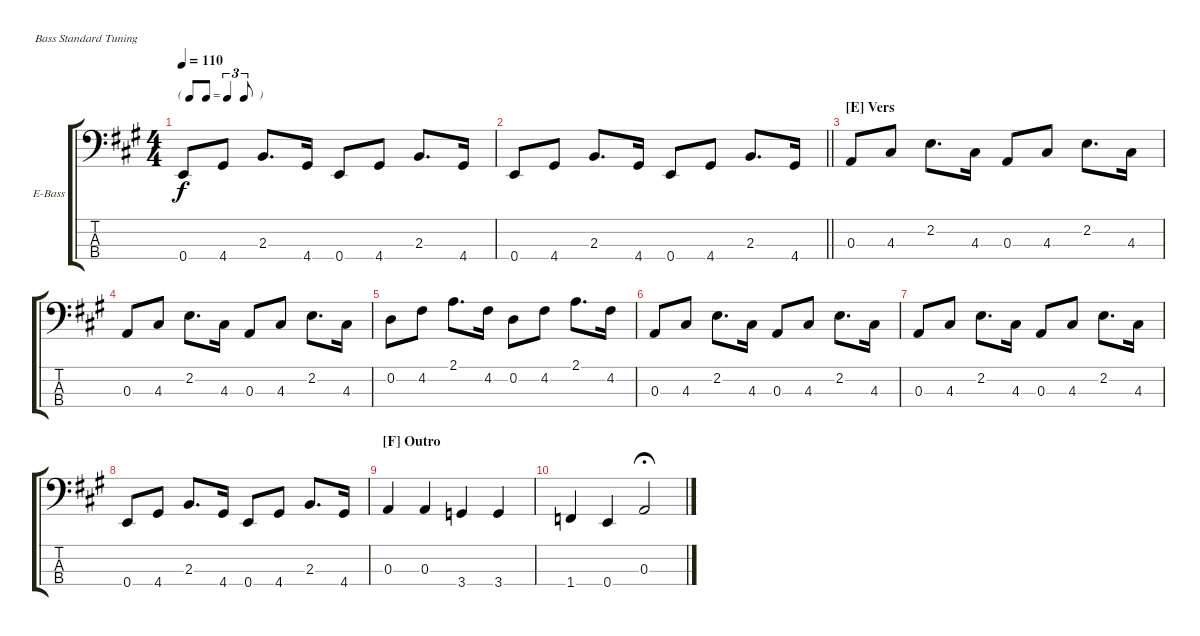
\defaultSystemsLayout 4
\bracketExtendMode groupsimilarinstruments
\firstSystemTrackNameOrientation horizontal
\otherSystemsTrackNameOrientation horizontal
\track ("Electric Bass" "E-Bass") {instrument electricbassfinger}
\staff {score tabs}
\tuning (G2 D2 A1 E1)
\ts (4 4)
\tf triplet8th
\tempo 110
\clef f4
\scale
0.333333
\ks a
0.4.8{dy f} 4.4.8 2.3.8{d} 4.4.16 0.4.8 4.4.8 2.3.8{d} 4.4.16 |
\scale
0.333333
\barLineRight lightlight
0.4.8 4.4.8 2.3.8{d} 4.4.16 0.4.8 4.4.8 2.3.8{d} 4.4.16 |
\section ("E" "Vers")
\scale
0.333333 0.3.8 4.3.8 2.2.8{d} 4.3.16 0.3.8 4.3.8 2.2.8{d} 4.3.16 |
\scale
0.333333 0.3.8 4.3.8 2.2.8{d} 4.3.16 0.3.8 4.3.8 2.2.8{d} 4.3.16 |
\scale
0.333333 0.2.8 4.2.8 2.1.8{d} 4.2.16 0.2.8 4.2.8 2.1.8{d} 4.2.16 |
\scale
0.333333 0.3.8 4.3.8 2.2.8{d} 4.3.16 0.3.8 4.3.8 2.2.8{d} 4.3.16 |
\scale
0.333333 0.3.8 4.3.8 2.2.8{d} 4.3.16 0.3.8 4.3.8 2.2.8{d} 4.3.16 |
\scale
0.333333 0.4.8 4.4.8 2.3.8{d} 4.4.16 0.4.8 4.4.8 2.3.8{d} 4.4.16 |
\section ("F" "Outro")
\scale
0.333333 0.3.4 0.3.4 3.4.4 3.4.4 |
1.4.4 0.4.4 0.3.2{fermata (medium 0.5)}
